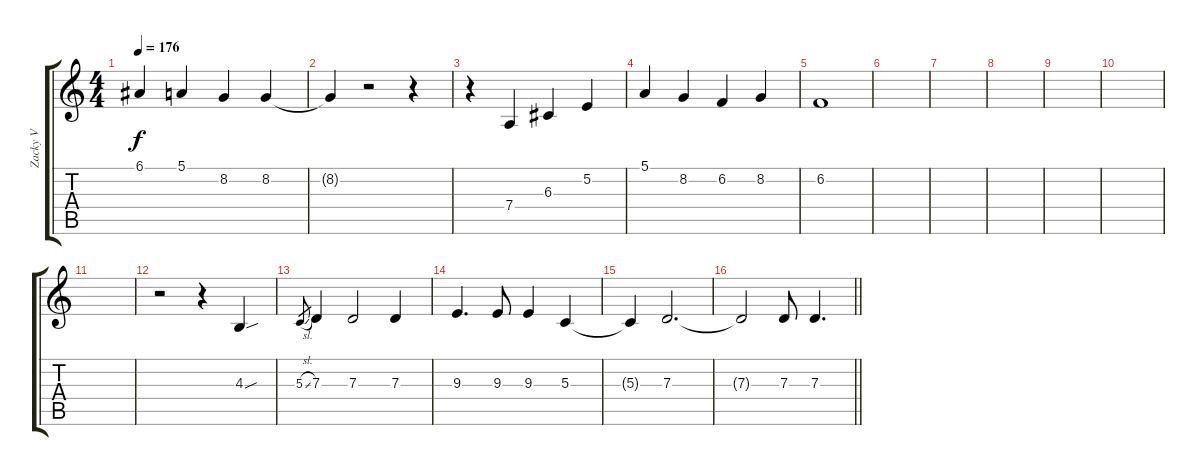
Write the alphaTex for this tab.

\track ("   Zacky Vengeance - Vocals" "   Zacky V") {instrument sopranosax}
\staff {score tabs}
\tuning (E4 B3 G3 D3 A2 D2) {hide}
\ts (4 4)
\tempo 176
\clef g2
\ks c
6.1{t}.4{dy f} 5.1.4 8.2.4 8.2.4 |
8.2{t}.4 r.2 r.4 |
r.4 7.4.4 6.3.4 5.2.4 |
5.1.4 8.2.4 6.2.4 8.2.4 |
6.2.1 |
|
|
|
|
|
|
r.2 r.4 4.3{sou}.4 |
5.3{sl}.8{gr} 7.3.4 7.3.2 7.3.4 |
9.3.4{d} 9.3.8 9.3.4 5.3.4 |
5.3{t}.4 7.3.2{d} |
\barLineRight lightlight
7.3{t}.2 7.3.8 7.3.4{d}
